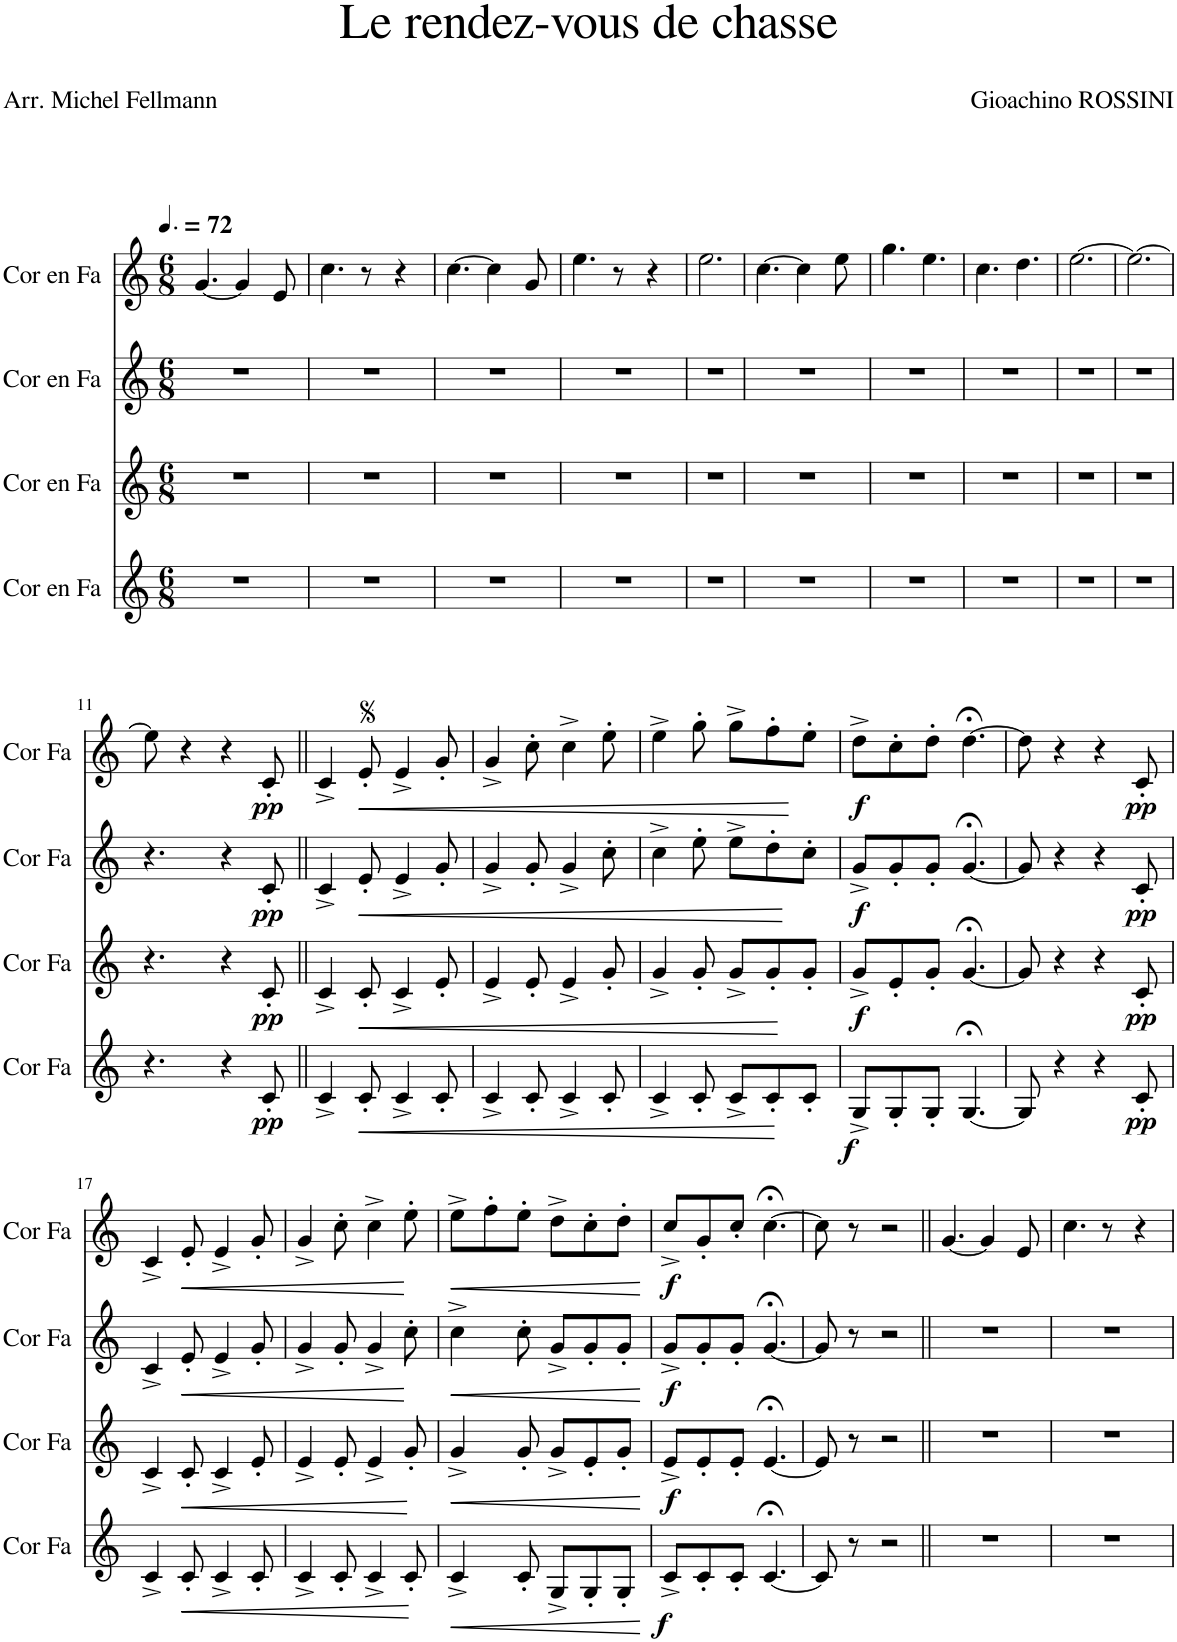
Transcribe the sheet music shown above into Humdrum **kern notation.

**kern	**dynam	**kern	**dynam	**kern	**dynam	**kern	**dynam
*part4	*part4	*part3	*part3	*part2	*part2	*part1	*part1
*staff4	*staff4	*staff3	*staff3	*staff2	*staff2	*staff1	*staff1
*I"Cor en Fa	*	*I"Cor en Fa	*	*I"Cor en Fa	*	*I"Cor en Fa	*
*I'Cor Fa	*	*I'Cor Fa	*	*I'Cor Fa	*	*I'Cor Fa	*
*clefG2	*	*clefG2	*	*clefG2	*	*clefG2	*
*Trd4c7	*	*Trd4c7	*	*Trd4c7	*	*Trd4c7	*
*k[]	*	*k[]	*	*k[]	*	*k[]	*
*M6/8	*	*M6/8	*	*M6/8	*	*M6/8	*
*MM108	*	*MM108	*	*MM108	*	*MM108	*
=1	=1	=1	=1	=1	=1	=1	=1
2.r	.	2.r	.	2.r	.	[4.g/	.
.	.	.	.	.	.	4g/]	.
.	.	.	.	.	.	8e/	.
=2	=2	=2	=2	=2	=2	=2	=2
2.r	.	2.r	.	2.r	.	4.cc\	.
.	.	.	.	.	.	8r	.
.	.	.	.	.	.	4r	.
=3	=3	=3	=3	=3	=3	=3	=3
2.r	.	2.r	.	2.r	.	[4.cc\	.
.	.	.	.	.	.	4cc\]	.
.	.	.	.	.	.	8g/	.
=4	=4	=4	=4	=4	=4	=4	=4
2.r	.	2.r	.	2.r	.	4.ee\	.
.	.	.	.	.	.	8r	.
.	.	.	.	.	.	4r	.
=5	=5	=5	=5	=5	=5	=5	=5
2.r	.	2.r	.	2.r	.	2.ee\	.
=6	=6	=6	=6	=6	=6	=6	=6
2.r	.	2.r	.	2.r	.	[4.cc\	.
.	.	.	.	.	.	4cc\]	.
.	.	.	.	.	.	8ee\	.
=7	=7	=7	=7	=7	=7	=7	=7
2.r	.	2.r	.	2.r	.	4.gg\	.
.	.	.	.	.	.	4.ee\	.
=8	=8	=8	=8	=8	=8	=8	=8
2.r	.	2.r	.	2.r	.	4.cc\	.
.	.	.	.	.	.	4.dd\	.
=9	=9	=9	=9	=9	=9	=9	=9
2.r	.	2.r	.	2.r	.	[2.ee\	.
=10	=10	=10	=10	=10	=10	=10	=10
2.r	.	2.r	.	2.r	.	2.ee\_	.
!!LO:LB:g=z
=11	=11	=11	=11	=11	=11	=11	=11
4.r	.	4.r	.	4.r	.	8ee\]	.
.	.	.	.	.	.	4r	.
4r	.	4r	.	4r	.	4r	.
!	!LO:DY:b	!	!LO:DY:b	!	!LO:DY:b	!	!LO:DY:b
8c'/	pp	8c'/	pp	8c'/	pp	8c'/	pp
=12||	=12||	=12||	=12||	=12||	=12||	=12||	=12||
4c^/	.	4c^/	.	4c^/	.	4c^/	.
!	!LO:HP:b	!	!LO:HP:b	!	!LO:HP:b	!	!LO:HP:b
8c'/	<	8c'/	<	8e'/	<	8e'/	<
4c^/	.	4c^/	.	4e^/	.	4e^/	.
8c'/	.	8e'/	.	8g'/	.	8g'/	.
.	[	.	[	.	[	.	[
=13	=13	=13	=13	=13	=13	=13	=13
4c^/	.	4e^/	.	4g^/	.	4g^/	.
8c'/	.	8e'/	.	8g'/	.	8cc'\	.
4c^/	.	4e^/	.	4g^/	.	4cc^\	.
8c'/	.	8g'/	.	8cc'\	.	8ee'\	.
=14	=14	=14	=14	=14	=14	=14	=14
4c^/	.	4g^/	.	4cc^\	.	4ee^\	.
8c'/	.	8g'/	.	8ee'\	.	8gg'\	.
8c^/L	.	8g^/L	.	8ee^\L	.	8gg^\L	.
8c'/	.	8g'/	.	8dd'\	.	8ff'\	.
8c'/J	.	8g'/J	.	8cc'\J	.	8ee'\J	.
=15	=15	=15	=15	=15	=15	=15	=15
!	!LO:DY:b	!	!LO:DY:b	!	!LO:DY:b	!	!LO:DY:b
8G^/L	f	8g^/L	f	8g^/L	f	8dd^\L	f
8G'/	.	8e'/	.	8g'/	.	8cc'\	.
8G'/J	.	8g'/J	.	8g'/J	.	8dd'\J	.
[4.G;</	.	[4.g;</	.	[4.g;</	.	[4.dd;<\	.
=16	=16	=16	=16	=16	=16	=16	=16
8G/]	.	8g/]	.	8g/]	.	8dd\]	.
4r	.	4r	.	4r	.	4r	.
4r	.	4r	.	4r	.	4r	.
!	!LO:DY:b	!	!LO:DY:b	!	!LO:DY:b	!	!LO:DY:b
8c'/	pp	8c'/	pp	8c'/	pp	8c'/	pp
!!LO:LB:g=z
=17	=17	=17	=17	=17	=17	=17	=17
4c^/	.	4c^/	.	4c^/	.	4c^/	.
!	!LO:HP:b	!	!LO:HP:b	!	!LO:HP:b	!	!LO:HP:b
8c'/	<	8c'/	<	8e'/	<	8e'/	<
4c^/	.	4c^/	.	4e^/	.	4e^/	.
8c'/	.	8e'/	.	8g'/	.	8g'/	.
.	[	.	[	.	[	.	[
=18	=18	=18	=18	=18	=18	=18	=18
4c^/	.	4e^/	.	4g^/	.	4g^/	.
8c'/	.	8e'/	.	8g'/	.	8cc'\	.
4c^/	.	4e^/	.	4g^/	.	4cc^\	.
8c'/	.	8g'/	.	8cc'\	.	8ee'\	.
=19	=19	=19	=19	=19	=19	=19	=19
!	!LO:HP:b	!	!LO:HP:b	!	!LO:HP:b	!	!LO:HP:b
4c^/	<	4g^/	<	4cc^\	<	8ee^\L	<
.	.	.	.	.	.	8ff'\	.
8c'/	.	8g'/	.	8cc'\	.	8ee'\J	.
8G^/L	.	8g^/L	.	8g^/L	.	8dd^\L	.
8G'/	.	8e'/	.	8g'/	.	8cc'\	.
8G'/J	.	8g'/J	.	8g'/J	.	8dd'\J	.
.	[	.	[	.	[	.	[
=20	=20	=20	=20	=20	=20	=20	=20
!	!LO:DY:b	!	!LO:DY:b	!	!LO:DY:b	!	!LO:DY:b
8c^/L	f	8e^/L	f	8g^/L	f	8cc^/L	f
8c'/	.	8e'/	.	8g'/	.	8g'/	.
8c'/J	.	8e'/J	.	8g'/J	.	8cc'/J	.
[4.c;</	.	[4.e;</	.	[4.g;</	.	[4.cc;<\	.
=21	=21	=21	=21	=21	=21	=21	=21
8c/]	.	8e/]	.	8g/]	.	8cc\]	.
8r	.	8r	.	8r	.	8r	.
2r	.	2r	.	2r	.	2r	.
=22||	=22||	=22||	=22||	=22||	=22||	=22||	=22||
2.r	.	2.r	.	2.r	.	[4.g/	.
.	.	.	.	.	.	4g/]	.
.	.	.	.	.	.	8e/	.
=23	=23	=23	=23	=23	=23	=23	=23
2.r	.	2.r	.	2.r	.	4.cc\	.
.	.	.	.	.	.	8r	.
.	.	.	.	.	.	4r	.
=	=	=	=	=	=	=	=
*-	*-	*-	*-	*-	*-	*-	*-
